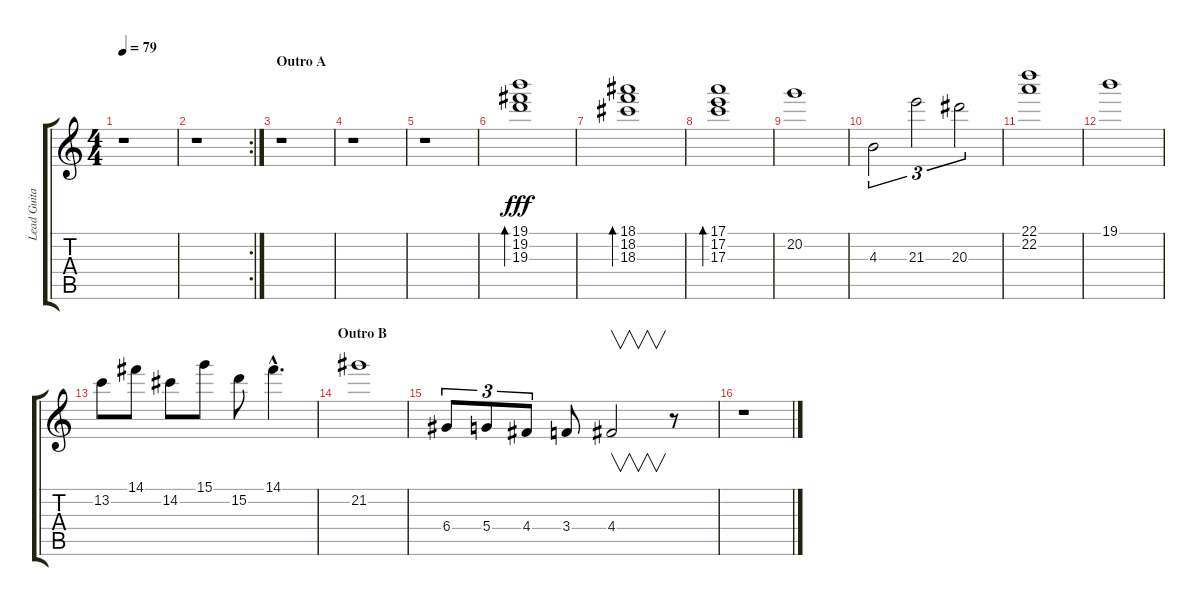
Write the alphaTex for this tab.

\track ("Lead Guitar Effects" "Lead Guita") {instrument electricguitarjazz}
\staff {score tabs}
\tuning (E4 B3 G3 D3 A2 E2) {hide}
\ts (4 4)
\tempo 79
\clef g2
\ks c
r.1{dy f} |
\rc 2
r.1 |
\section ("" "Outro A")
r.1 |
r.1 |
r.1 |
(19.1 19.2 19.3).1{bd 120 dy fff instrument distortionguitar} |
(18.1 18.2 18.3).1{bd 120} |
(17.1 17.2 17.3).1{bd 120} |
20.2.1 |
4.3.2{tu (3 2)} 21.3.2{tu (3 2)} 20.3.2{tu (3 2)} |
(22.1 22.2).1 |
19.1.1 |
13.2.8 14.1.8 14.2.8 15.1.8 15.2.8 14.1{hac}.4{d} |
\section ("" "Outro B")
21.2.1 |
6.4.8{tu (3 2)} 5.4.8{tu (3 2)} 4.4.8{tu (3 2)} 3.4.8 4.4.2{v} r.8 |
r.1
